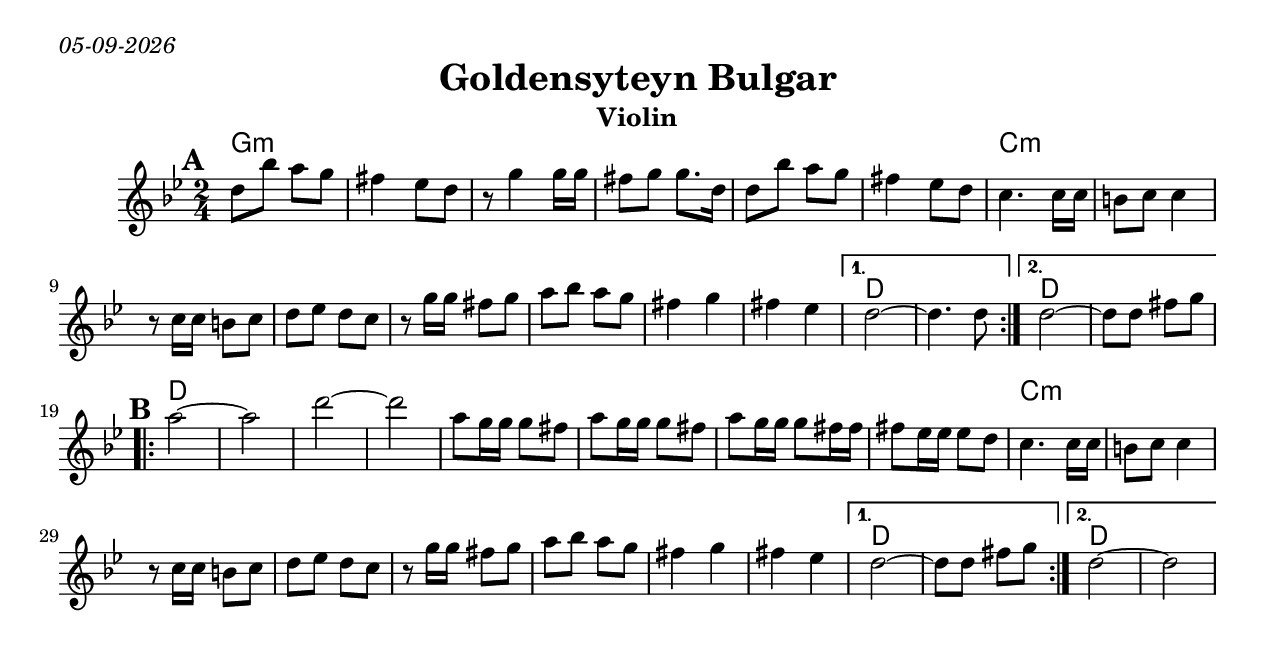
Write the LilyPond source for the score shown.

\version "2.18.0"
\include "english.ly"
%\pointAndClickOff
\paper{
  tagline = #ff
  print-all-headers = ##t
  #(set-paper-size "letter")
}
date = #(strftime "%d-%m-%Y" (localtime (current-time)))

\markup{ \italic{ \date }  }

%\markup{ Got something to say? }

global = {
  \clef treble
  \key g \minor
  \time 2/4
  \set Score.markFormatter = #format-mark-box-alphabet
}

%#################################### Melody ########################
%melody =  \transpose c d \relative c' {  %transpose for clarinet
endphrase = {
  r8 c16 c b8 c
  d8 ef d c
  r8 g'16 g fs8 g
  a8 bf a g
  fs4  g %
  fs ef
}

melody = \relative c'' {
  \global
  %\partial 16*3 a16 d f   %lead in notes

  \repeat volta 2{
   \mark \default
   d8 bf' a g
   fs4 ef8 d
   r8 g4 g16 g
   %r8 g4. ~
   fs8 g g8. d16
   %g4. d8
   d8 bf'a g
   fs4 ef8 d
   c4. c16 c
   b8 c c4

   \endphrase
  }
  \alternative {
    { d2~
    d4. d8}
    {d2~
    d8 d fs g}
  }
  \break
  \repeat volta 2{
   \mark \default
   a2~
   a2
   d2~
   d2
   \repeat unfold 2{a8 g16 g g8 fs}
   a8 g16 g g8 fs16 fs
   fs8 ef16 ef ef8 d
   c4. c16 c
   b8 c c4
   %c2~ c2
   \endphrase
  }
   \alternative {
     {d2~
    d8 d fs g}
     {d2~d2  }
   }

}
%################################# Lyrics #####################
%\addlyrics{ \set stanza = #"1. " }
%################################# Chords #######################
harmonies = \chordmode {
  g2*6:m
  c2*8:m
  d2*2
  d2*2
 %b
 d2*8
 c2*8:m
 d2*2
 d2*2
}

\score {
  <<
    \new ChordNames {
      \set chordChanges = ##f
      \harmonies
    }
    \new Staff   \melody
  >>
  \header{
    title= "Goldensyteyn Bulgar"
    subtitle=""
    composer= ""
    instrument = "Violin"
    arranger= ""
  }
  \midi{\tempo 4 = 120}
  \layout{indent = 1.0\cm}
}
%{
% more verses:
\markup{}
\markup {
  \fill-line {
    \hspace #0.1 % distance from left margin
    \column {
      \line { "1."
	\column {
	  ""
	}
      }
      \hspace #0.2 % vertical distance between verses
      \line { "2."
	\column {
	 ""
	}
      }
    }
    \hspace #0.1  % horiz. distance between columns
    \column {
      \line { "3."
	\column {
	  ""
	}
      }
      \hspace #0.2 % distance between verses
      \line { "4."
	\column {
	 ""
	}
      }
    }
    \hspace #0.1 % distance to right margin
  }
}

%}
